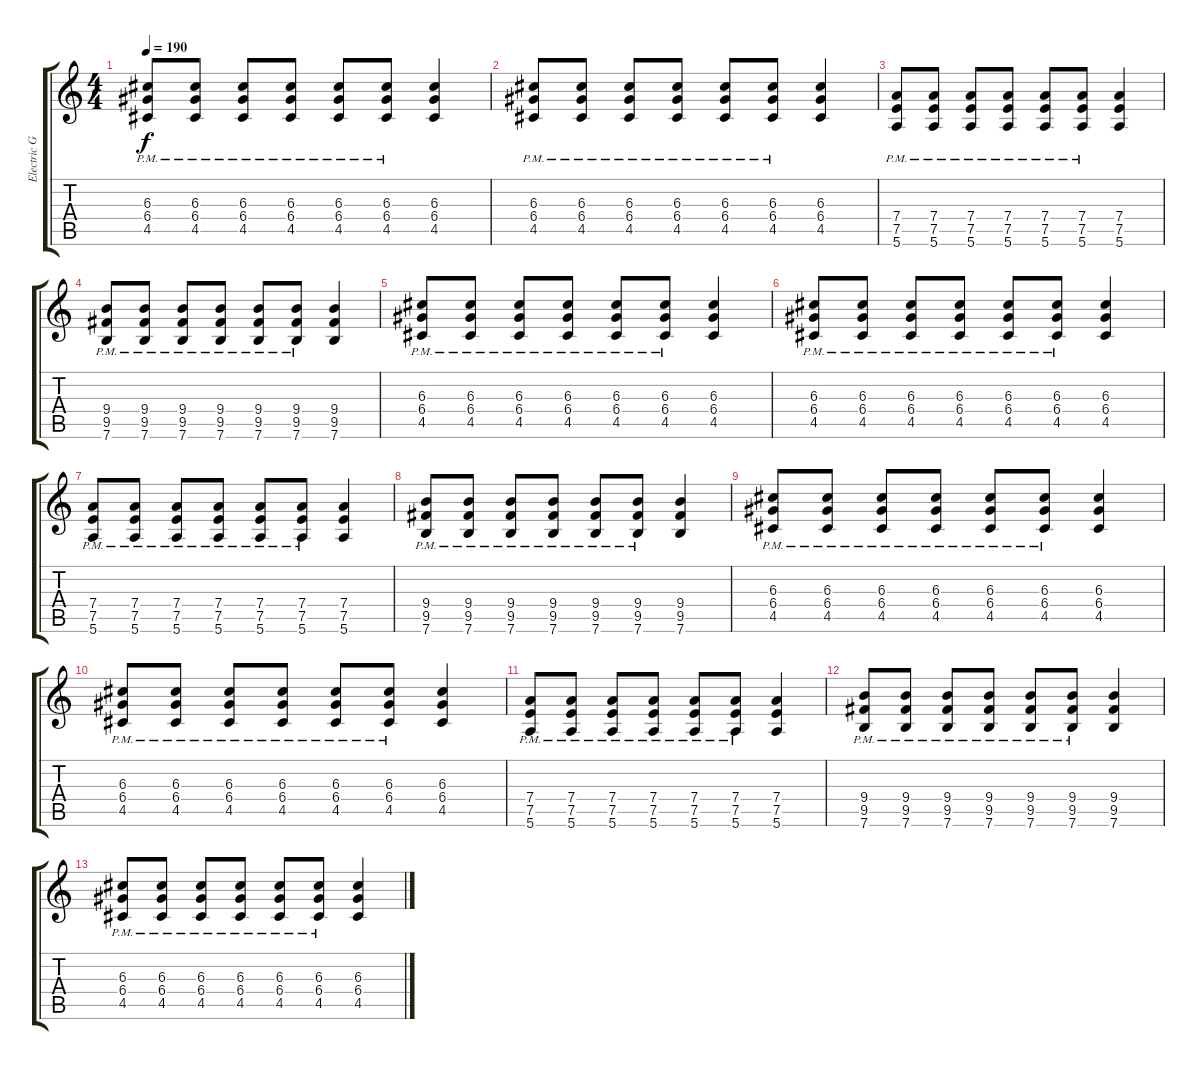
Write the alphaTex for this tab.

\track ("Electric Guitar" "Electric G") {instrument distortionguitar}
\staff {score tabs}
\tuning (E4 B3 G3 D3 A2 E2) {hide}
\ts (4 4)
\tempo 190
\clef g2
\ks c
(6.3{pm} 6.4{pm} 4.5{pm}).8{dy f} (6.3{pm} 6.4{pm} 4.5{pm}).8 (6.3{pm} 6.4{pm} 4.5{pm}).8 (6.3{pm} 6.4{pm} 4.5{pm}).8 (6.3{pm} 6.4{pm} 4.5{pm}).8 (6.3{pm} 6.4{pm} 4.5{pm}).8 (6.3 6.4 4.5).4 |
(6.3{pm} 6.4{pm} 4.5{pm}).8 (6.3{pm} 6.4{pm} 4.5{pm}).8 (6.3{pm} 6.4{pm} 4.5{pm}).8 (6.3{pm} 6.4{pm} 4.5{pm}).8 (6.3{pm} 6.4{pm} 4.5{pm}).8 (6.3{pm} 6.4{pm} 4.5{pm}).8 (6.3 6.4 4.5).4 |
(7.4{pm} 7.5{pm} 5.6{pm}).8 (7.4{pm} 7.5{pm} 5.6{pm}).8 (7.4{pm} 7.5{pm} 5.6{pm}).8 (7.4{pm} 7.5{pm} 5.6{pm}).8 (7.4{pm} 7.5{pm} 5.6{pm}).8 (7.4{pm} 7.5{pm} 5.6{pm}).8 (7.4 7.5 5.6).4 |
(9.4{pm} 9.5{pm} 7.6{pm}).8 (9.4{pm} 9.5{pm} 7.6{pm}).8 (9.4{pm} 9.5{pm} 7.6{pm}).8 (9.4{pm} 9.5{pm} 7.6{pm}).8 (9.4{pm} 9.5{pm} 7.6{pm}).8 (9.4{pm} 9.5{pm} 7.6{pm}).8 (9.4 9.5 7.6).4 |
(6.3{pm} 6.4{pm} 4.5{pm}).8 (6.3{pm} 6.4{pm} 4.5{pm}).8 (6.3{pm} 6.4{pm} 4.5{pm}).8 (6.3{pm} 6.4{pm} 4.5{pm}).8 (6.3{pm} 6.4{pm} 4.5{pm}).8 (6.3{pm} 6.4{pm} 4.5{pm}).8 (6.3 6.4 4.5).4 |
(6.3{pm} 6.4{pm} 4.5{pm}).8 (6.3{pm} 6.4{pm} 4.5{pm}).8 (6.3{pm} 6.4{pm} 4.5{pm}).8 (6.3{pm} 6.4{pm} 4.5{pm}).8 (6.3{pm} 6.4{pm} 4.5{pm}).8 (6.3{pm} 6.4{pm} 4.5{pm}).8 (6.3 6.4 4.5).4 |
(7.4{pm} 7.5{pm} 5.6{pm}).8 (7.4{pm} 7.5{pm} 5.6{pm}).8 (7.4{pm} 7.5{pm} 5.6{pm}).8 (7.4{pm} 7.5{pm} 5.6{pm}).8 (7.4{pm} 7.5{pm} 5.6{pm}).8 (7.4{pm} 7.5{pm} 5.6{pm}).8 (7.4 7.5 5.6).4 |
(9.4{pm} 9.5{pm} 7.6{pm}).8 (9.4{pm} 9.5{pm} 7.6{pm}).8 (9.4{pm} 9.5{pm} 7.6{pm}).8 (9.4{pm} 9.5{pm} 7.6{pm}).8 (9.4{pm} 9.5{pm} 7.6{pm}).8 (9.4{pm} 9.5{pm} 7.6{pm}).8 (9.4 9.5 7.6).4 |
(6.3{pm} 6.4{pm} 4.5{pm}).8 (6.3{pm} 6.4{pm} 4.5{pm}).8 (6.3{pm} 6.4{pm} 4.5{pm}).8 (6.3{pm} 6.4{pm} 4.5{pm}).8 (6.3{pm} 6.4{pm} 4.5{pm}).8 (6.3{pm} 6.4{pm} 4.5{pm}).8 (6.3 6.4 4.5).4 |
(6.3{pm} 6.4{pm} 4.5{pm}).8 (6.3{pm} 6.4{pm} 4.5{pm}).8 (6.3{pm} 6.4{pm} 4.5{pm}).8 (6.3{pm} 6.4{pm} 4.5{pm}).8 (6.3{pm} 6.4{pm} 4.5{pm}).8 (6.3{pm} 6.4{pm} 4.5{pm}).8 (6.3 6.4 4.5).4 |
(7.4{pm} 7.5{pm} 5.6{pm}).8 (7.4{pm} 7.5{pm} 5.6{pm}).8 (7.4{pm} 7.5{pm} 5.6{pm}).8 (7.4{pm} 7.5{pm} 5.6{pm}).8 (7.4{pm} 7.5{pm} 5.6{pm}).8 (7.4{pm} 7.5{pm} 5.6{pm}).8 (7.4 7.5 5.6).4 |
(9.4{pm} 9.5{pm} 7.6{pm}).8 (9.4{pm} 9.5{pm} 7.6{pm}).8 (9.4{pm} 9.5{pm} 7.6{pm}).8 (9.4{pm} 9.5{pm} 7.6{pm}).8 (9.4{pm} 9.5{pm} 7.6{pm}).8 (9.4{pm} 9.5{pm} 7.6{pm}).8 (9.4 9.5 7.6).4 |
(6.3{pm} 6.4{pm} 4.5{pm}).8 (6.3{pm} 6.4{pm} 4.5{pm}).8 (6.3{pm} 6.4{pm} 4.5{pm}).8 (6.3{pm} 6.4{pm} 4.5{pm}).8 (6.3{pm} 6.4{pm} 4.5{pm}).8 (6.3{pm} 6.4{pm} 4.5{pm}).8 (6.3 6.4 4.5).4
